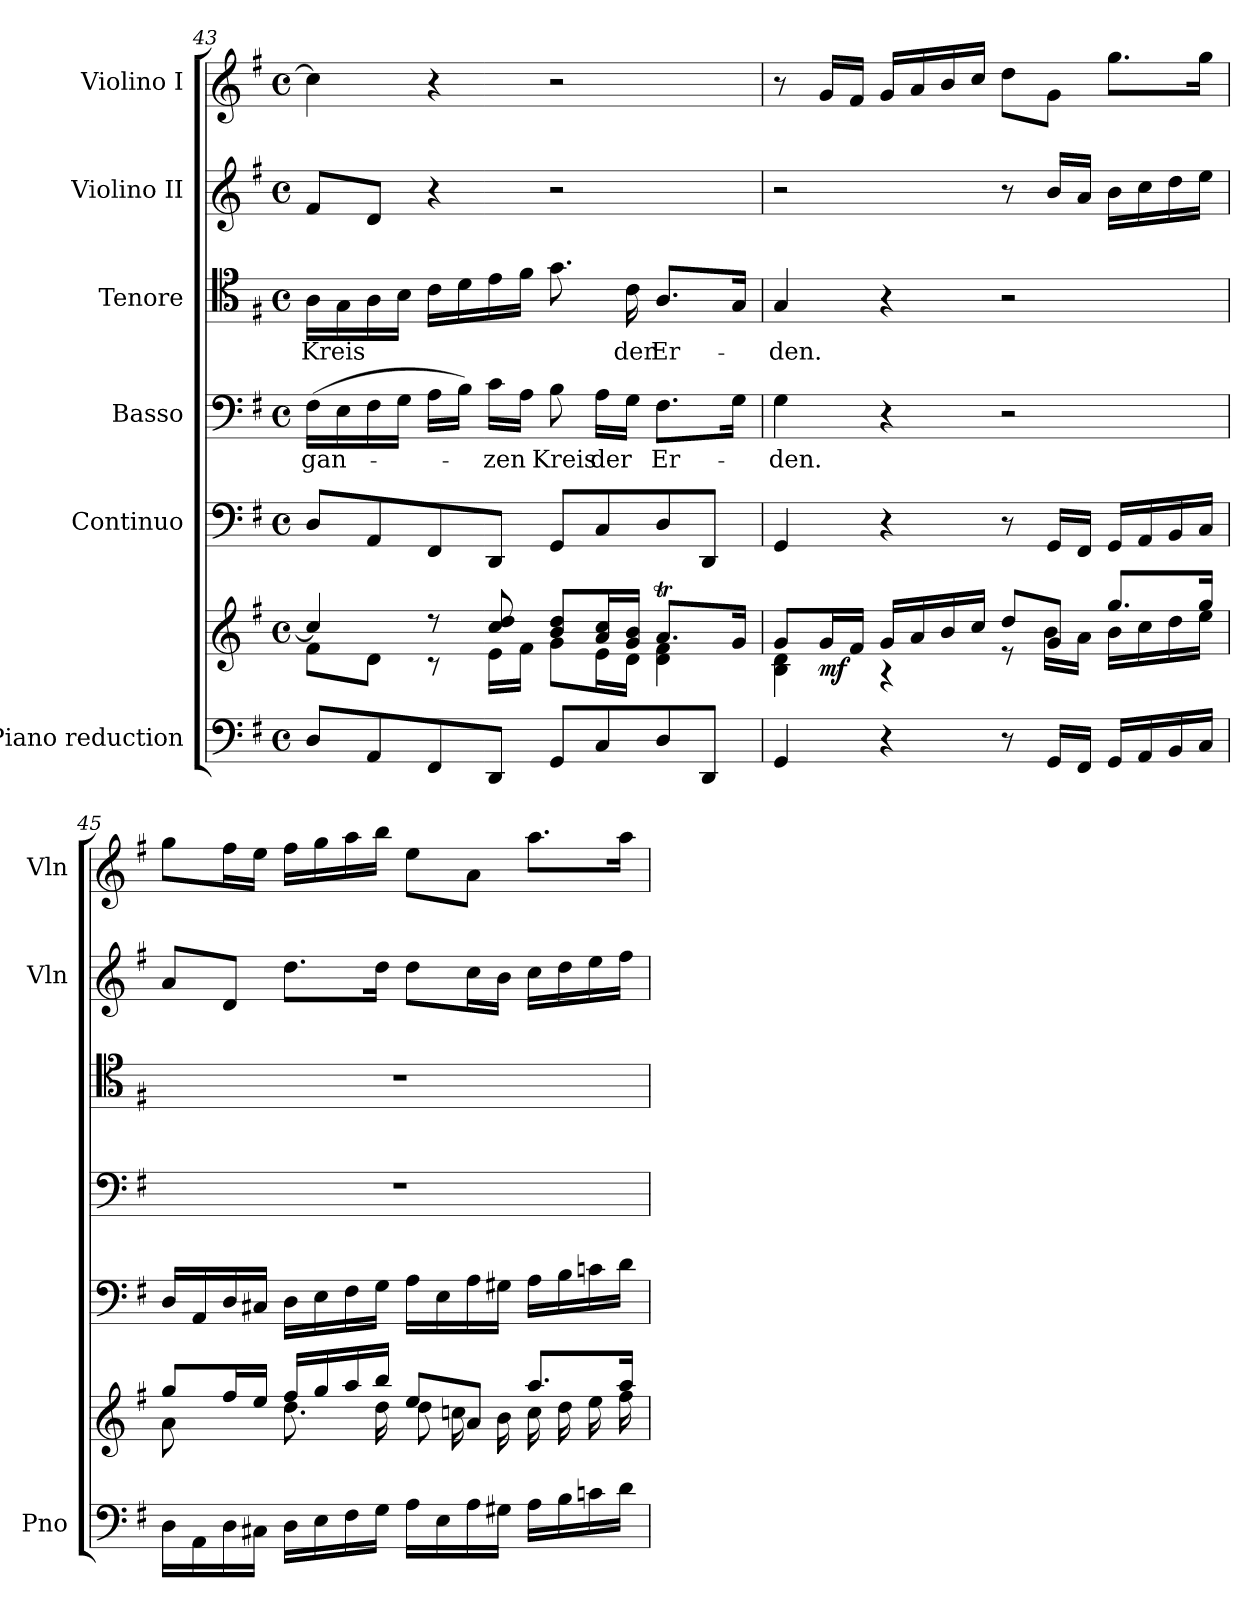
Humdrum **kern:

**kern	**kern	**dynam	**kern	**kern	**text	**kern	**text	**kern	**dynam	**kern	**dynam
*part6	*part6	*part6	*part5	*part4	*part4	*part3	*part3	*part2	*part2	*part1	*part1
*staff7	*staff6	*staff6/7	*staff5	*staff4	*staff4	*staff3	*staff3	*staff2	*staff2	*staff1	*staff1
*I"Piano reduction	*	*	*I"Continuo	*I"Basso	*	*I"Tenore	*	*I"Violino II	*	*I"Violino I	*
*I'Pno	*	*	*	*	*	*	*	*I'Vln	*	*I'Vln	*
!!LO:PB:g=z
*clefF4	*clefG2	*	*clefF4	*clefF4	*	*clefC4	*	*clefG2	*	*clefG2	*
*k[f#]	*k[f#]	*	*k[f#]	*k[f#]	*	*k[f#]	*	*k[f#]	*	*k[f#]	*
*M4/4	*M4/4	*	*M4/4	*M4/4	*	*M4/4	*	*M4/4	*	*M4/4	*
*met(c)	*met(c)	*	*met(c)	*met(c)	*	*met(c)	*	*met(c)	*	*met(c)	*
=43	=43	=43	=43	=43	=43	=43	=43	=43	=43	=43	=43
*	*^	*	*	*	*	*	*	*	*	*	*
!	!	!	!	!	!	!LO:LY:b	!	!LO:LY:b	!	!	!	!
8D/L	4cc/]	8f#\L	.	8D/L	(>16F#\LL	gan-	16A\LL	Kreis	8f#/L	.	4cc\]	.
.	.	.	.	.	16E\	.	16G\	.	.	.	.	.
8AA/	.	8d\J	.	8AA/	16F#\	.	16A\	.	8d/J	.	.	.
.	.	.	.	.	16G\JJ	.	16B\JJ	.	.	.	.	.
8FF#/	8r	8r	.	8FF#/	16A\LL	.	16c\LL	.	4r	.	4r	.
.	.	.	.	.	16B\JJ)	.	16d\	.	.	.	.	.
!	!	!	!	!	!	!LO:LY:b	!	!	!	!	!	!
8DD/J	8cc/ 8dd/	16e\LL	.	8DD/J	16c\LL	-zen	16e\	.	.	.	.	.
.	.	16f#\JJ	.	.	16A\JJ	.	16f#\JJ	.	.	.	.	.
!	!	!	!	!	!	!LO:LY:b	!	!	!	!	!	!
8GG/L	8b/ 8dd/L	8g\L	.	8GG/L	8B\	Kreis	8.g\	.	2r	.	2r	.
!	!	!	!	!	!	!LO:LY:b	!	!	!	!	!	!
8C/	16a/ 16cc/L	16e\L	.	8C/	16A\LL	der	.	.	.	.	.	.
!	!	!	!	!	!	!	!	!LO:LY:b	!	!	!	!
.	16g/ 16b/JJ	16d\JJ	.	.	16G\JJ	.	16c\	der	.	.	.	.
!	!	!	!	!	!	!LO:LY:b	!	!LO:LY:b	!	!	!	!
8D/	8.aT/L	4d\ 4f#\	.	8D/	8.F#\L	Er-	8.A/L	Er-	.	.	.	.
8DD/J	.	.	.	8DD/J	.	.	.	.	.	.	.	.
.	16g/Jk	.	.	.	16G\Jk	.	16G/Jk	.	.	.	.	.
=44	=44	=44	=44	=44	=44	=44	=44	=44	=44	=44	=44	=44
!	!	!	!	!	!	!LO:LY:b	!	!LO:LY:b	!	!	!	!
4GG/	8g/L	4B\ 4d\	.	4GG/	4G\	-den.	4G/	-den.	2r	.	8r	.
!	!	!	!LO:DY:b	!	!	!	!	!	!	!	!	!LO:DY:b
.	16g/L	.	mf	.	.	.	.	.	.	.	16g/LL	other-dynamics
.	16f#/JJ	.	.	.	.	.	.	.	.	.	16f#/JJ	.
4r	16g/LL	4r	.	4r	4r	.	4r	.	.	.	16g/LL	.
.	16a/	.	.	.	.	.	.	.	.	.	16a/	.
.	16b/	.	.	.	.	.	.	.	.	.	16b/	.
.	16cc/JJ	.	.	.	.	.	.	.	.	.	16cc/JJ	.
8r	8dd/L	8r	.	8r	2r	.	2r	.	8r	.	8dd\L	.
!	!	!	!	!	!	!	!	!	!	!LO:DY:b	!	!
16GG/LL	8g/J	16b\LL	.	16GG/LL	.	.	.	.	16b/LL	other-dynamics	8g\J	.
16FF#/JJ	.	16a\JJ	.	16FF#/JJ	.	.	.	.	16a/JJ	.	.	.
16GG/LL	8.gg/L	16b\LL	.	16GG/LL	.	.	.	.	16b\LL	.	8.gg\L	.
16AA/	.	16cc\	.	16AA/	.	.	.	.	16cc\	.	.	.
16BB/	.	16dd\	.	16BB/	.	.	.	.	16dd\	.	.	.
16C/JJ	16gg/Jk	16ee\JJ	.	16C/JJ	.	.	.	.	16ee\JJ	.	16gg\Jk	.
=45	=45	=45	=45	=45	=45	=45	=45	=45	=45	=45	=45	=45
*^	*	*	*	*	*	*	*	*	*	*	*	*
8ryy	16D\LL	8gg/L	8a\L	.	16D/LL	1r	.	1r	.	8a/L	.	8gg\L	.
.	16AA\	.	.	.	16AA/	.	.	.	.	.	.	.	.
8D/J	16D\	16ff#/L	8ryy	.	16D/	.	.	.	.	8d/J	.	16ff#\L	.
.	16C#X\JJ	16ee/JJ	.	.	16C#X/JJ	.	.	.	.	.	.	16ee\JJ	.
2.ryy	16D\LL	16ff#/LL	8.dd\L	.	16D\LL	.	.	.	.	8.dd\L	.	16ff#\LL	.
.	16E\	16gg/	.	.	16E\	.	.	.	.	.	.	16gg\	.
.	16F#\	16aa/	.	.	16F#\	.	.	.	.	.	.	16aa\	.
.	16G\JJ	16bb/JJ	16dd\Jk	.	16G\JJ	.	.	.	.	16dd\Jk	.	16bb\JJ	.
.	16A\LL	8ee/L	8dd\L	.	16A\LL	.	.	.	.	8dd\L	.	8ee\L	.
.	16E\	.	.	.	16E\	.	.	.	.	.	.	.	.
.	16A\	8a/J	16ccn\L	.	16A\	.	.	.	.	16cc\L	.	8a\J	.
.	16G#X\JJ	.	16b\JJ	.	16G#X\JJ	.	.	.	.	16b\JJ	.	.	.
.	16A\LL	8.aa/L	16cc\LL	.	16A\LL	.	.	.	.	16cc\LL	.	8.aa\L	.
.	16B\	.	16dd\	.	16B\	.	.	.	.	16dd\	.	.	.
.	16cn\	.	16ee\	.	16cn\	.	.	.	.	16ee\	.	.	.
.	16d\JJ	16aa/Jk	16ff#\JJ	.	16d\JJ	.	.	.	.	16ff#\JJ	.	16aa\Jk	.
*v	*v	*	*	*	*	*	*	*	*	*	*	*	*
*	*v	*v	*	*	*	*	*	*	*	*	*	*
=	=	=	=	=	=	=	=	=	=	=	=
*-	*-	*-	*-	*-	*-	*-	*-	*-	*-	*-	*-
